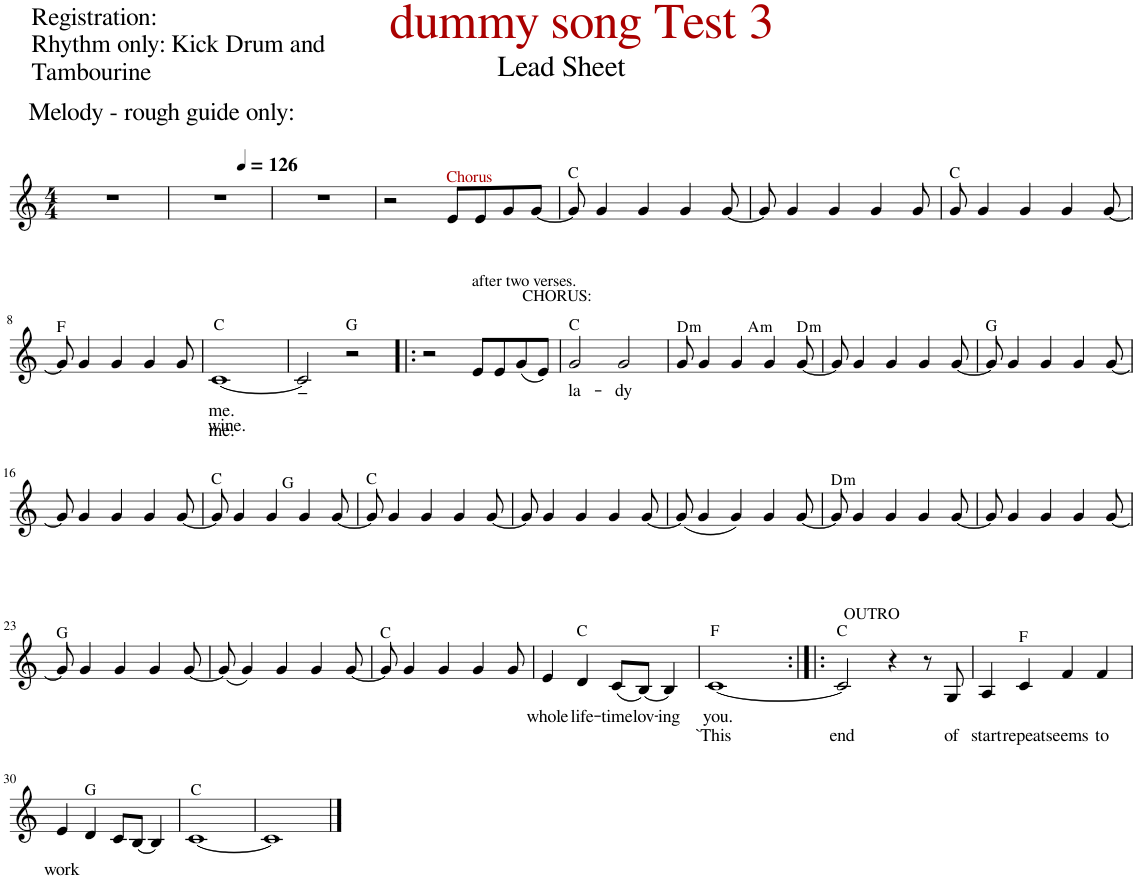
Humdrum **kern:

**kern	**text	**text	**text	**harte
*part1	*part1	*part1	*part1	*part1
*staff1	*staff1	*staff1	*staff1	*
*I"Piano	*	*	*	*
*I'Pno.	*	*	*	*
*clefG2	*	*	*	*
*k[]	*	*	*	*
*M4/4	*	*	*	*
=1	=1	=1	=1	=1
1r	.	.	.	.
=2	=2	=2	=2	=2
1r	.	.	.	.
=3	=3	=3	=3	=3
1r	.	.	.	.
=4	=4	=4	=4	=4
*MM126	*	*	*	*
2r	.	.	.	.
!LO:TX:a:color=#AA0000:t=Chorus	!	!	!	!
8e/L	.	.	.	.
8e/	.	.	.	.
8g/	.	.	.	.
[8g/J	.	.	.	.
=5	=5	=5	=5	=5
8g/]	.	.	.	C:maj
4g/	.	.	.	.
4g/	.	.	.	.
4g/	.	.	.	.
[8g/	.	.	.	.
=6	=6	=6	=6	=6
8g/]	.	.	.	.
4g/	.	.	.	.
4g/	.	.	.	.
4g/	.	.	.	.
8g/	.	.	.	.
=7	=7	=7	=7	=7
8g/	.	.	.	C:maj
4g/	.	.	.	.
4g/	.	.	.	.
4g/	.	.	.	.
[8g/	.	.	.	.
!!LO:LB:g=z
=8	=8	=8	=8	=8
8g/]	.	.	.	F:maj
4g/	.	.	.	.
4g/	.	.	.	.
4g/	.	.	.	.
8g/	.	.	.	.
=9	=9	=9	=9	=9
!	!LO:LY:b	!LO:LY:b	!LO:LY:b	!
[1c	wine.	me.	me.	C:maj
=10	=10	=10	=10	=10
2c~/]	.	.	.	.
2r	.	.	.	G:maj
=11!|:	=11!|:	=11!|:	=11!|:	=11!|:
2r	.	.	.	.
!LO:TX:a:t=CHORUS&colon;	!	!	!	!
!LO:TX:a:t=after two verses.	!	!	!	!
8e/L	.	.	.	.
8e/	.	.	.	.
(8g/	.	.	.	.
8e/J)	.	.	.	.
=12	=12	=12	=12	=12
!	!LO:LY:b	!	!	!
2g/	la-	.	.	C:maj
!	!LO:LY:b	!	!	!
2g/	-dy	.	.	.
=13	=13	=13	=13	=13
!	!	!	!	!LO:H:kt=m
*^	*	*	*	*
8g/	2ryy	.	.	.	D:min
4g/	.	.	.	.	.
4g/	.	.	.	.	.
!	!	!	!	!	!LO:H:kt=m
.	2ryy	.	.	.	A:min
4g/	.	.	.	.	.
!	!	!	!	!	!LO:H:kt=m
[8g/	.	.	.	.	D:min
*v	*v	*	*	*	*
=14	=14	=14	=14	=14
8g/]	.	.	.	.
4g/	.	.	.	.
4g/	.	.	.	.
4g/	.	.	.	.
[8g/	.	.	.	.
=15	=15	=15	=15	=15
8g/]	.	.	.	G:maj
4g/	.	.	.	.
4g/	.	.	.	.
4g/	.	.	.	.
[8g/	.	.	.	.
!!LO:LB:g=z
=16	=16	=16	=16	=16
8g/]	.	.	.	.
4g/	.	.	.	.
4g/	.	.	.	.
4g/	.	.	.	.
[8g/	.	.	.	.
=17	=17	=17	=17	=17
*^	*	*	*	*
8g/]	2ryy	.	.	.	C:maj
4g/	.	.	.	.	.
4g/	.	.	.	.	.
.	2ryy	.	.	.	G:maj
4g/	.	.	.	.	.
[8g/	.	.	.	.	.
*v	*v	*	*	*	*
=18	=18	=18	=18	=18
8g/]	.	.	.	C:maj
4g/	.	.	.	.
4g/	.	.	.	.
4g/	.	.	.	.
[8g/	.	.	.	.
=19	=19	=19	=19	=19
8g/]	.	.	.	.
4g/	.	.	.	.
4g/	.	.	.	.
4g/	.	.	.	.
[8g/	.	.	.	.
=20	=20	=20	=20	=20
(8g/]	.	.	.	.
4g/	.	.	.	.
4g/)	.	.	.	.
4g/	.	.	.	.
[8g/	.	.	.	.
=21	=21	=21	=21	=21
!	!	!	!	!LO:H:kt=m
8g/]	.	.	.	D:min
4g/	.	.	.	.
4g/	.	.	.	.
4g/	.	.	.	.
[8g/	.	.	.	.
=22	=22	=22	=22	=22
8g/]	.	.	.	.
4g/	.	.	.	.
4g/	.	.	.	.
4g/	.	.	.	.
[8g/	.	.	.	.
!!LO:LB:g=z
=23	=23	=23	=23	=23
8g/]	.	.	.	G:maj
4g/	.	.	.	.
4g/	.	.	.	.
4g/	.	.	.	.
[8g/	.	.	.	.
=24	=24	=24	=24	=24
(8g/]	.	.	.	.
4g/)	.	.	.	.
4g/	.	.	.	.
4g/	.	.	.	.
[8g/	.	.	.	.
=25	=25	=25	=25	=25
8g/]	.	.	.	C:maj
4g/	.	.	.	.
4g/	.	.	.	.
4g/	.	.	.	.
8g/	.	.	.	.
=26	=26	=26	=26	=26
!	!LO:LY:b	!	!	!
4e/	whole	.	.	.
!	!LO:LY:b	!	!	!
4d/	life-	.	.	C:maj
!	!LO:LY:b	!	!	!
(8c/L	-time	.	.	.
!	!LO:LY:b	!	!	!
[8B/J)	lov-	.	.	.
!	!LO:LY:b	!	!	!
4B/]	-ing	.	.	.
=27	=27	=27	=27	=27
!	!LO:LY:b	!LO:LY:b	!	!
[1c	you.	`This	.	F:maj
=28:|!|:	=28:|!|:	=28:|!|:	=28:|!|:	=28:|!|:
!	!	!LO:LY:b	!	!
2c/]	.	end	.	C:maj
4r	.	.	.	.
8r	.	.	.	.
!LO:TX:a:t=OUTRO	!	!	!	!
!	!	!LO:LY:b	!	!
8G/	.	of	.	.
=29	=29	=29	=29	=29
!	!	!LO:LY:b	!	!
4A/	.	start	.	.
!	!	!LO:LY:b	!	!
4c/	.	repeat	.	F:maj
!	!	!LO:LY:b	!	!
4f/	.	seems	.	.
!	!	!LO:LY:b	!	!
4f/	.	to	.	.
!!LO:LB:g=z
=30	=30	=30	=30	=30
!	!	!LO:LY:b	!	!
4e/	.	work	.	.
4d/	.	.	.	G:maj
8c/L	.	.	.	.
[8B/J	.	.	.	.
4B/]	.	.	.	.
=31	=31	=31	=31	=31
[1c	.	.	.	C:maj
=32	=32	=32	=32	=32
1c]	.	.	.	.
==	==	==	==	==
*-	*-	*-	*-	*-
